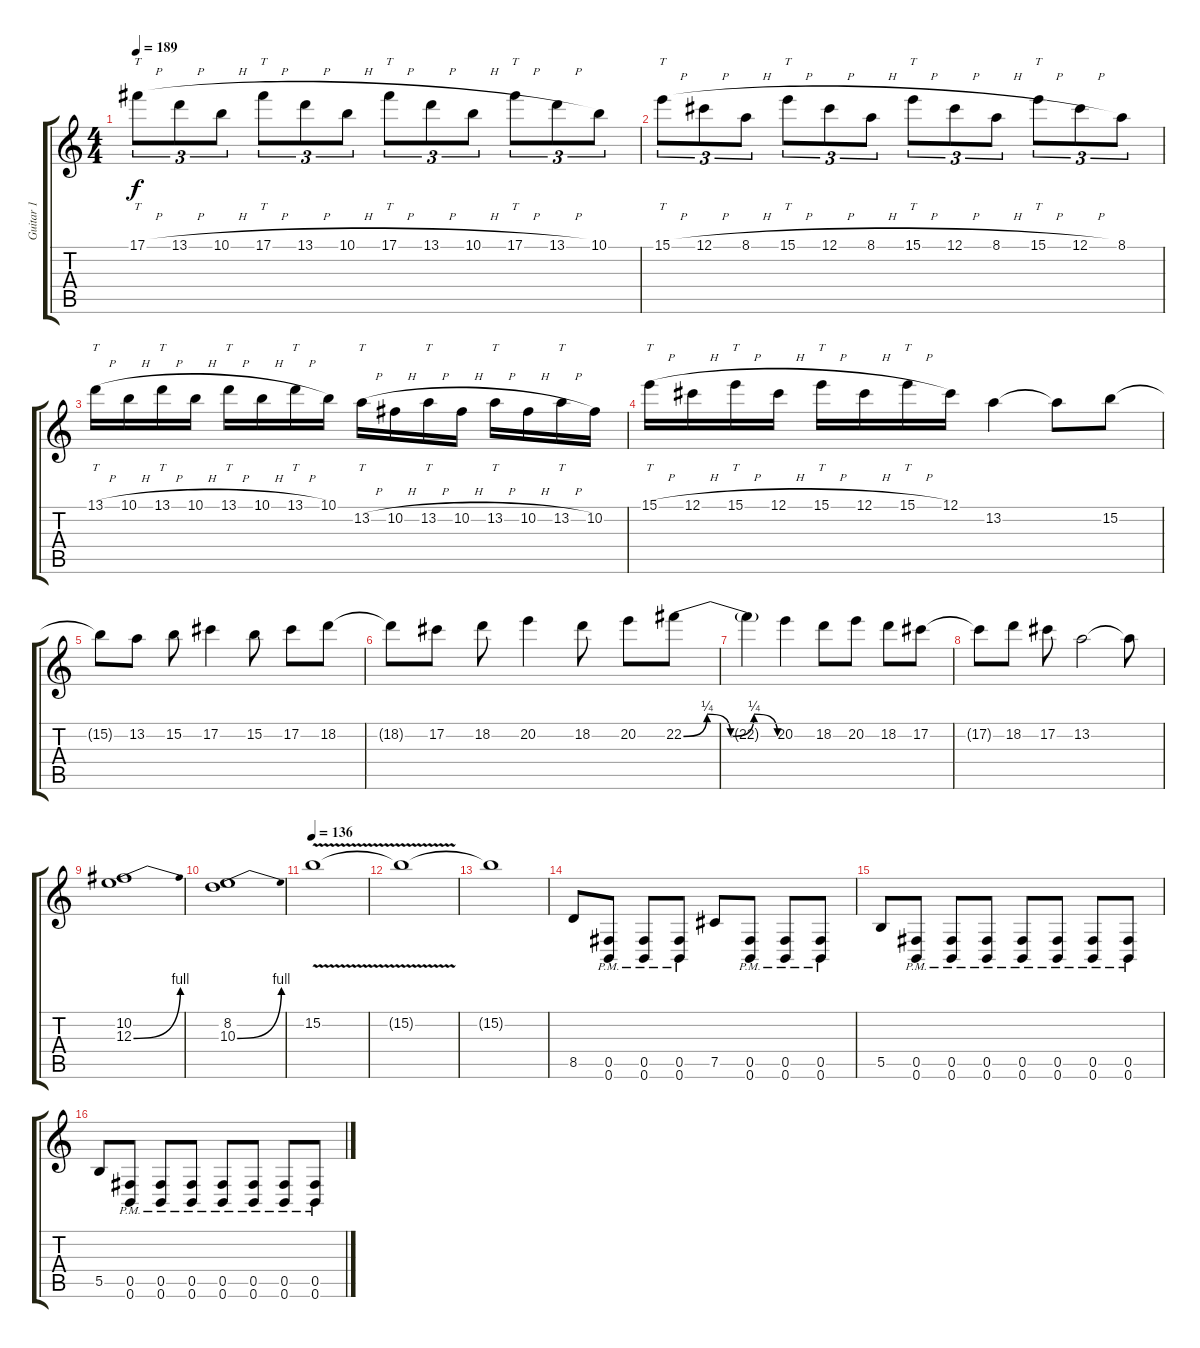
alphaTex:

\track ("Guitar 1" "Guitar 1") {instrument distortionguitar}
\staff {score tabs}
\tuning (Db4 Ab3 E3 B2 Gb2 B1) {hide}
\ts (4 4)
\tempo 189
\clef g2
\ks c
17.1{h}.8{tt tu (3 2) dy f} 13.1{h}.8{tu (3 2)} 10.1{h}.8{tu (3 2)} 17.1{h}.8{tt tu (3 2)} 13.1{h}.8{tu (3 2)} 10.1{h}.8{tu (3 2)} 17.1{h}.8{tt tu (3 2)} 13.1{h}.8{tu (3 2)} 10.1{h}.8{tu (3 2)} 17.1{h}.8{tt tu (3 2)} 13.1{h}.8{tu (3 2)} 10.1.8{tu (3 2)} |
15.1{h}.8{tt tu (3 2)} 12.1{h}.8{tu (3 2)} 8.1{h}.8{tu (3 2)} 15.1{h}.8{tt tu (3 2)} 12.1{h}.8{tu (3 2)} 8.1{h}.8{tu (3 2)} 15.1{h}.8{tt tu (3 2)} 12.1{h}.8{tu (3 2)} 8.1{h}.8{tu (3 2)} 15.1{h}.8{tt tu (3 2)} 12.1{h}.8{tu (3 2)} 8.1.8{tu (3 2)} |
13.1{h}.16{tt} 10.1{h}.16 13.1{h}.16{tt} 10.1{h}.16 13.1{h}.16{tt} 10.1{h}.16 13.1{h}.16{tt} 10.1.16 13.2{h}.16{tt} 10.2{h}.16 13.2{h}.16{tt} 10.2{h}.16 13.2{h}.16{tt} 10.2{h}.16 13.2{h}.16{tt} 10.2.16 |
15.1{h}.16{tt} 12.1{h}.16 15.1{h}.16{tt} 12.1{h}.16 15.1{h}.16{tt} 12.1{h}.16 15.1{h}.16{tt} 12.1.16 13.2.4 13.2{t}.8 15.2.8 |
15.2{t}.8 13.2.8 15.2.8 17.2.4 15.2.8 17.2.8 18.2.8 |
18.2{t}.8 17.2.8 18.2.8 20.2.4 18.2.8 20.2.8 22.2{be (custom 0 0 15 1 30 0 45 1 60 0)}.8 |
22.2{t}.4 20.2.4 18.2.8 20.2.8 18.2.8 17.2.8 |
17.2{t}.8 18.2.8 17.2.8 13.2.2 13.2{t}.8 |
(10.2 12.3{be (bend 0 0 60 4)}).1 |
(8.2 10.3{be (bend 0 0 60 4)}).1 |
\tempo 136
15.2{v}.1 |
15.2{t}.1 |
15.2{t}.1 |
8.5.8 (0.5{pm} 0.6{pm}).8 (0.5{pm} 0.6{pm}).8 (0.5{pm} 0.6{pm}).8 7.5.8 (0.5{pm} 0.6{pm}).8 (0.5{pm} 0.6{pm}).8 (0.5{pm} 0.6{pm}).8 |
5.5.8 (0.5{pm} 0.6{pm}).8 (0.5{pm} 0.6{pm}).8 (0.5{pm} 0.6{pm}).8 (0.5{pm} 0.6{pm}).8 (0.5{pm} 0.6{pm}).8 (0.5 0.6{pm}).8 (0.5{pm} 0.6{pm}).8 |
5.5.8 (0.5{pm} 0.6{pm}).8 (0.5{pm} 0.6{pm}).8 (0.5{pm} 0.6{pm}).8 (0.5{pm} 0.6{pm}).8 (0.5{pm} 0.6{pm}).8 (0.5{pm} 0.6{pm}).8 (0.5{pm} 0.6{pm}).8
